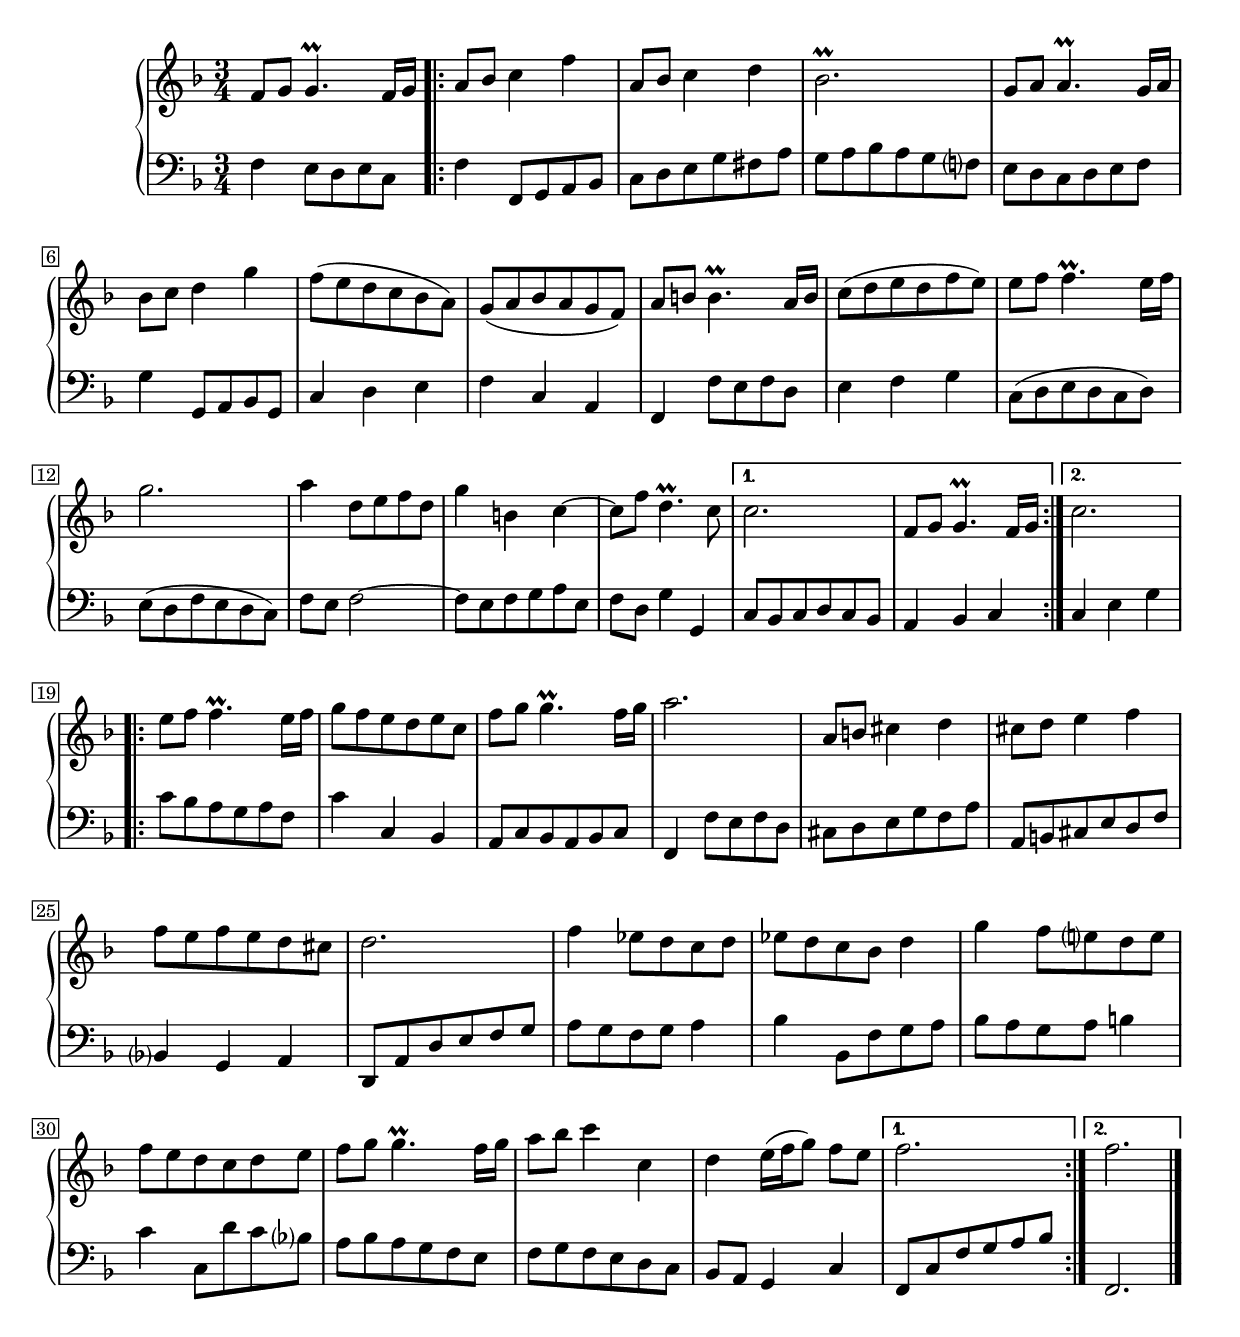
Global = {
  \key f \major
  \time 3/4
  \include "../global.ly"
}

Upper = \relative c'' {
  \clef treble
  \Global
  f,8 g  g4.\prall f16 g
  \repeat volta 2 {
  | a8 bes c4 f
  | a,8 bes c4 d
  | bes2.\prall
  %5
  | g8 a a4.\prall g16 a
  | bes8 c d4 g4
  | f8 (e d c bes a)
  | g (a bes a g f)
  | a b! b4.\prall a16 b
  %10
  | c8 (d e d f e)
  | e8 f f4.\prall e16 f
  | g2.
  | a4 d,8 e f d
  | g4 b,! c~
  %15
  | c8 f d4.\prall c8
  }
  \alternative {
    { c2.  f,8 g g4.\prall f16 g }
    { c2. }
  }
  \break
  \repeat volta 2 {
  | e8 f f4.\prall e16 f
  %20
  | g8 f e d e c
  | f8 g g4.\prall f16 g
  | a2.
  | a,8 b! cis4 d
  | cis8 d e4 f
  %25
  | f8 e f e d cis
  | d2.
  | f4 ees8 d c d
  | ees d c bes d4
  | g4 f8 e! d e
  %30
  | f8 e d c d e
  | f8 g g4.\prall f16 g
  | a8 bes c4 c,
  | d4 e16( f g8) f8 e
  }
  \alternative {
    { f2. }
    { f2. }
  }
  \fine

% la si do re mi fa sol
%  a b  c  d  e  f  g
}

Lower = \relative c {
  \clef bass
  \Global
  f4 e8 d e c
  \repeat volta 2 {
  | f4 f,8 g a bes
  | c8 d e g fis a
  | g8 a bes a g f!
  %5
  | e8 d c d e f
  | g4 g,8 a bes g
  | c4 d e
  | f4 c a
  | f4 f'8 e f d
  %10
  | e4 f g
  | c,8 (d e d c d)
  | e8 (d f e d c)
  | f8 e f2~
  | f8 e f g a e
  %15
  | f8 d g4 g,4
  }
  \alternative {
    { c8 bes c d c bes  a4 bes c }
    { c4 e g }
  }
  \repeat volta 2 {
  | c8 bes a g a f
  %20
  | c'4 c,4 bes
  | a8 c bes a bes c
  | f,4 f'8 e f d
  | cis d e g f a
  | a,8 b! cis e d f
  %25
  | bes,4 g a
  | d,8 a' d e f g
  | a8 g f g  a4
  | bes4 bes,8 f' g a
  | bes8 a g a b!4
  %30
  | c4 c,8 d' c bes
  | a8 bes a g f e
  | f8 g f e d c
  | bes8 a g4 c
  }
  \alternative {
    { \stemUp f,8 c' f g a bes }
    { f,2. }
  }
  \fine

% la si do re mi fa sol
%  a b  c  d  e  f  g
}

\score {
  \new PianoStaff
  <<
    \accidentalStyle Score.piano-cautionary
    \new Staff = "upper" \Upper
    \new Staff = "lower" \Lower
  >>
  \header {
    subtitle = "Menuet I."
  }
  \layout { }
  \midi {
    \tempo 4 = 150
  }
}
